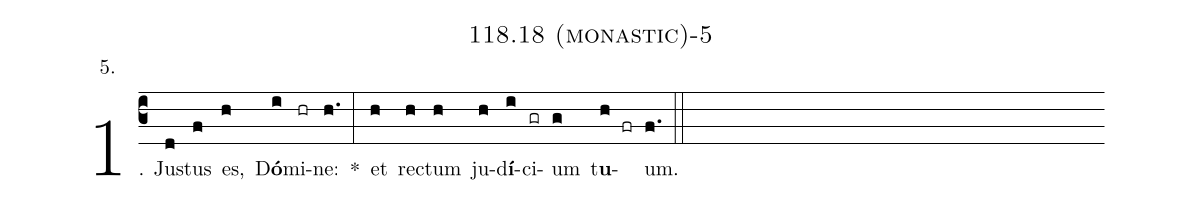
name: 118.18 (monastic)-5;
annotation: 5.;
%%
(c3)1. Jus(d)tus(f) es,(h) D<b>ó</b>(i)mi(hr)ne:(h.) *(:) et(h) rec(h)tum(h) ju(h)d<b>í</b>(i)ci(gr)um(g) t<b>u</b>(h fr)um.(f.) (::)
